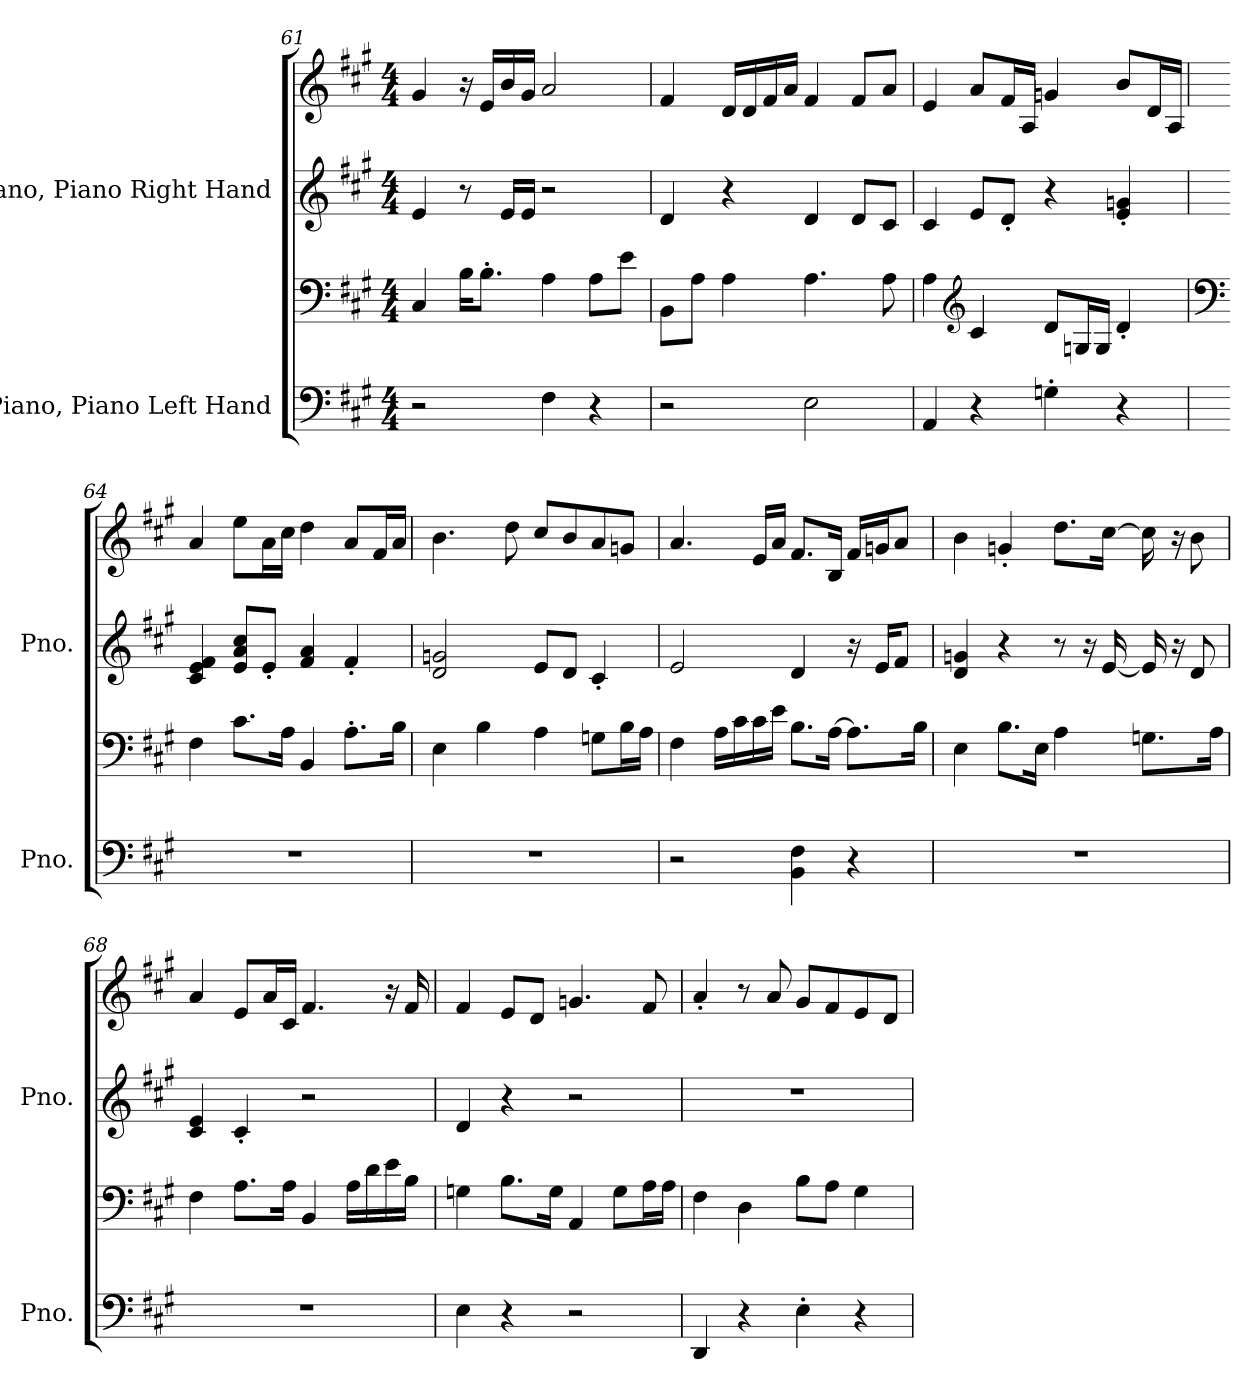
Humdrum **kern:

**kern	**kern	**kern	**kern
*part2	*part2	*part1	*part1
*staff4	*staff3	*staff2	*staff1
*I"Piano, Piano Left Hand	*	*I"Piano, Piano Right Hand	*
*I'Pno.	*	*I'Pno.	*
*clefF4	*clefF4	*clefG2	*clefG2
*k[f#c#g#]	*k[f#c#g#]	*k[f#c#g#]	*k[f#c#g#]
*M4/4	*M4/4	*M4/4	*M4/4
=61	=61	=61	=61
2r	4C#/	4e/	4g#/
.	16B\KL	8r	16r
.	8.B'\J	.	16e/LL
.	.	16e/LL	16b/
.	.	16e/JJ	16g#/JJ
4F#\	4A\	2r	2a/
4r	8A\L	.	.
.	8e\J	.	.
=62	=62	=62	=62
2r	8BB\L	4d/	4f#/
.	8A\J	.	.
.	4A\	4r	16d/LL
.	.	.	16d/
.	.	.	16f#/
.	.	.	16a/JJ
2E\	4.A\	4d/	4f#/
.	.	8d/L	8f#/L
.	8A\	8c#/J	8a/J
!!LO:LB:g=z
=63	=63	=63	=63
4AA/	4A\	4c#/	4e/
*	*clefG2	*	*
4r	4c#/	8e/L	8a/L
.	.	8d'/J	16f#/L
.	.	.	16A/JJ
4Gn'\	8d/L	4r	4gn/
.	16Gn/L	.	.
.	16G/JJ	.	.
4r	4d'/	4e/' 4gn/'	8b/L
.	.	.	16d/L
.	.	.	16A/JJ
=64	=64	=64	=64
*	*clefF4	*	*
1r	4F#\	4c#/ 4e/ 4f#/	4a/
.	8.c#\L	8e/ 8a/ 8cc#/L	8ee\L
.	.	8e'/J	16a\L
.	16A\Jk	.	16cc#\JJ
.	4BB/	4f#/ 4a/	4dd\
.	8.A'\L	4f#'/	8a/L
.	.	.	16f#/L
.	16B\Jk	.	16a/JJ
=65	=65	=65	=65
1r	4E\	2d/ 2gn/	4.b\
.	4B\	.	.
.	.	.	8dd\
.	4A\	8e/L	8cc#/L
.	.	8d/J	8b/
.	8Gn\L	4c#'/	8a/
.	16B\L	.	8gn/J
.	16A\JJ	.	.
!!LO:LB:g=z
=66	=66	=66	=66
2r	4F#\	2e/	4.a/
.	16A\LL	.	.
.	16c#\	.	.
.	16c#\	.	16e/LL
.	16e\JJ	.	16a/JJ
4BB\ 4F#\	8.B\L	4d/	8.f#/L
.	[16A\Jk	.	16B/Jk
4r	8.A\L]	16r	16f#/LL
.	.	16e/KL	16gn/J
.	.	8f#/J	8a/J
.	16B\Jk	.	.
=67	=67	=67	=67
1r	4E\	4d/ 4gn/	4b\
.	8.B\L	4r	4gn'/
.	16E\Jk	.	.
.	4A\	8r	8.dd\L
.	.	16r	.
.	.	[16e/	[16cc#\Jk
.	8.Gn\L	16e/]	16cc#\]
.	.	16r	16r
.	.	8d/	8b\
.	16A\Jk	.	.
=68	=68	=68	=68
1r	4F#\	4c#/ 4e/	4a/
.	8.A\L	4c#'/	8e/L
.	.	.	16a/L
.	16A\Jk	.	16c#/JJ
.	4BB/	2r	4.f#/
.	16A\LL	.	.
.	16d\	.	.
.	16e\	.	16r
.	16B\JJ	.	16f#/
!!LO:PB:g=z
=69	=69	=69	=69
4E\	4Gn\	4d/	4f#/
4r	8.B\L	4r	8e/L
.	.	.	8d/J
.	16G\Jk	.	.
2r	4AA/	2r	4.gn/
.	8G\L	.	.
.	16A\L	.	8f#/
.	16A\JJ	.	.
=70	=70	=70	=70
4DD/	4F#\	1r	4a'/
4r	4D\	.	8r
.	.	.	8a/
4E'\	8B\L	.	8g#/L
.	8A\J	.	8f#/
4r	4G#\	.	8e/
.	.	.	8d/J
=	=	=	=
*-	*-	*-	*-
